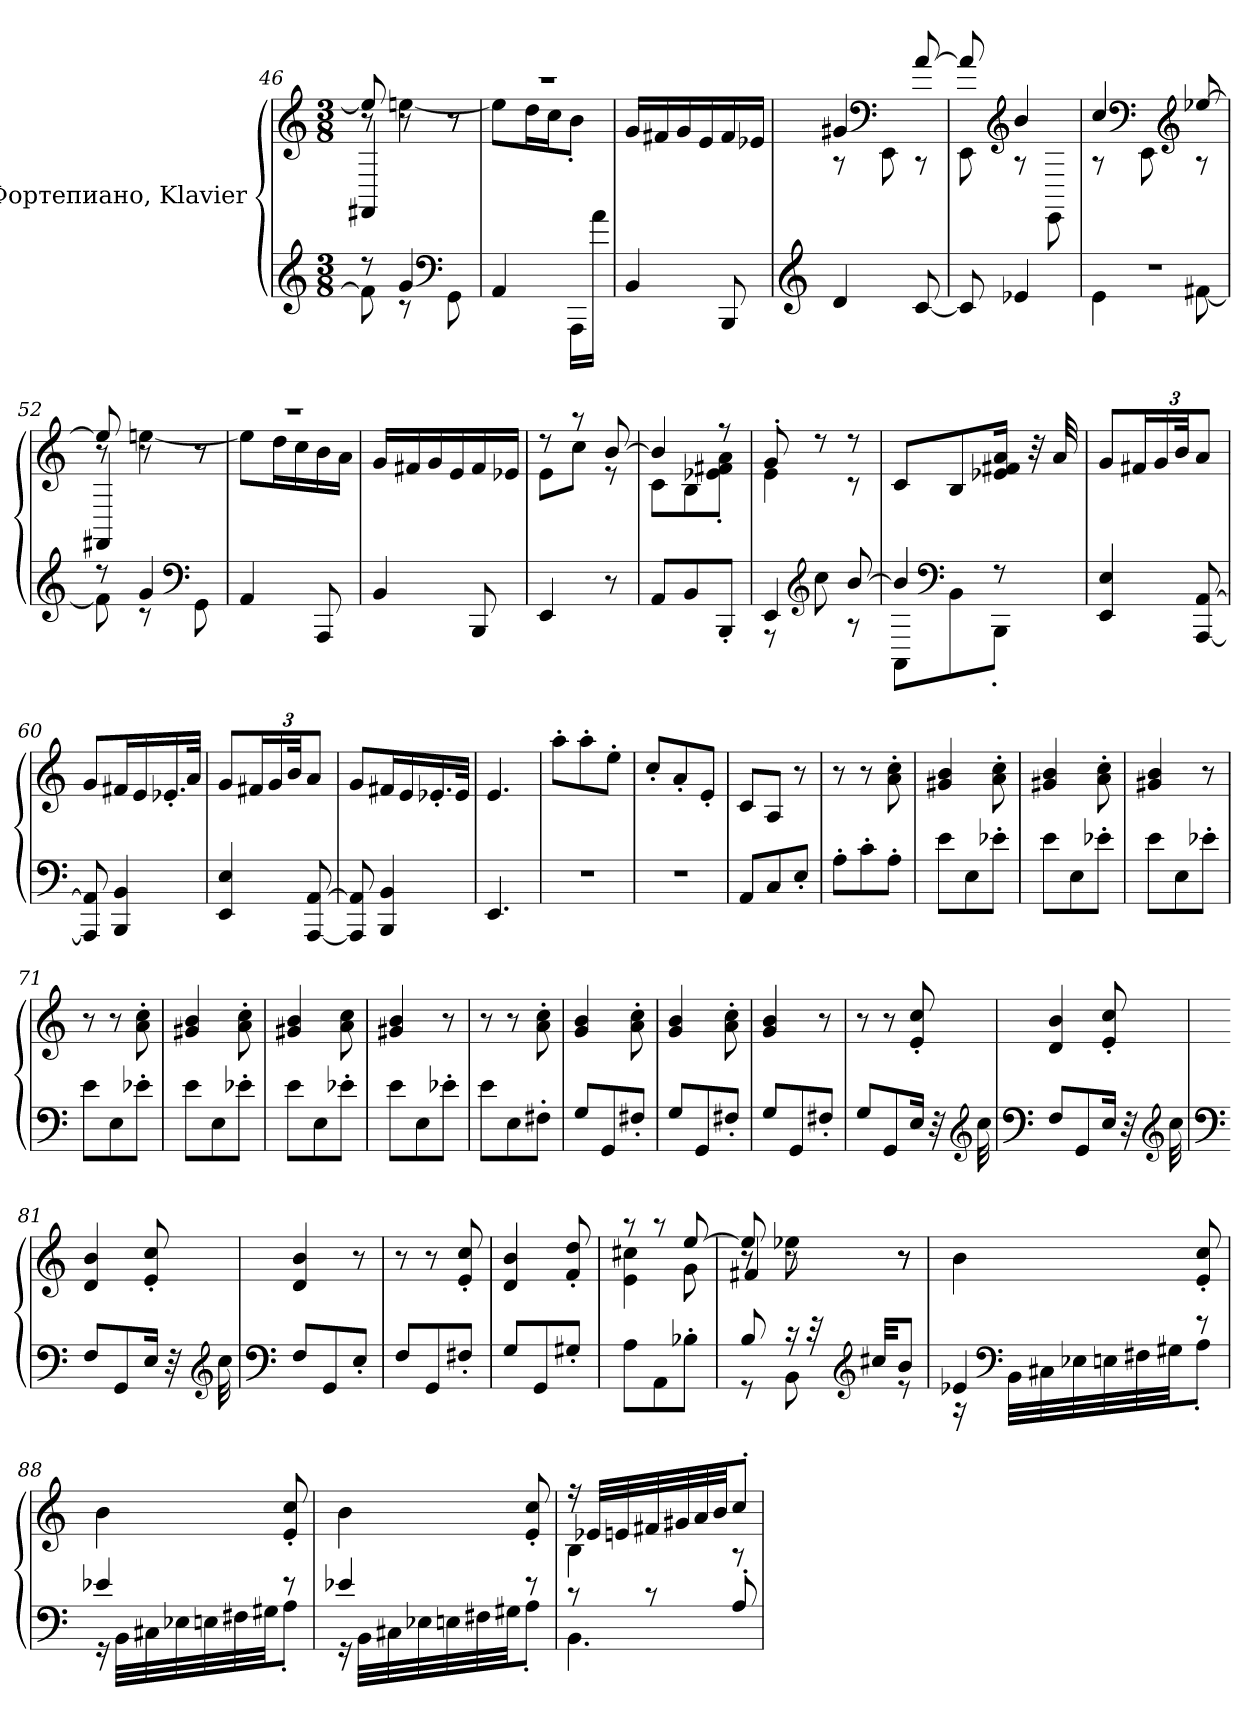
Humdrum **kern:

**kern	**kern
*part1	*part1
*staff2	*staff1
*I"Фортепиано, Klavier	*
*clefG2	*clefG2
*k[]	*k[]
*M3/8	*M3/8
=46	=46
*^	*^
*	*	*	*^
8r	8f#\]	8ee-/]	8r	4FF#X/
4g/	8r	8r	[4een\	.
*clefF4	*	*	*	*
.	8GG\	8r	.	8r
*v	*v	*	*	*
*	*	*v	*v
=47	=47	=47
4AA/	4.r	8ee\L]
.	.	16dd\L
.	.	16cc\J
16AAA\LL	.	8b'\J
16a\JJ	.	.
*	*v	*v
=48	=48
4BB/	16g/LL
.	16f#X/
.	16g/
.	16e/
8BBB/	16f#/
.	16e-X/JJ
=49	=49
*clefG2	*
*	*^
4d/	4g#X/	8r
*	*clefF4	*
.	.	8EE\
[8c/	[8a/	8r
!!LO:LB:g=z	!!
=50	=50	=50
8c/]	8a/]	8EE\
*	*clefG2	*
4e-X/	4b/	8r
.	.	8EE\
=51	=51	=51
*^	*	*
4.r	4e\	4cc/	8r
*	*	*clefF4	*
.	.	.	8EE\
*	*	*clefG2	*
.	[8f#X\	[8ee-X/	8r
=52	=52	=52	=52
*	*	*	*^
8r	8f#\]	8ee-/]	8r	4FF#X/
4g/	8r	8r	[4een\	.
*clefF4	*	*	*	*
.	8GG\	8r	.	8r
*v	*v	*	*	*
*	*	*v	*v
=53	=53	=53
4AA/	4.r	8ee\L]
.	.	16dd\L
.	.	16cc\
8AAA/	.	16b\
.	.	16a\JJ
*	*v	*v
=54	=54
4BB/	16g/LL
.	16f#X/
.	16g/
.	16e/
8BBB/	16f#/
.	16e-X/JJ
=55	=55
*	*^
4EE/	8r	8e\L
.	8r	8cc\J
8r	[8b/	8r
!!LO:LB:g=z	!!
=56	=56	=56
8AA/L	4b/]	8c\L
8BB/	.	8B\
8BBB'/J	8r	8e-X\' 8f#X\' 8a\'J
=57	=57	=57
*^	*	*
4EE/	8r	8g'/	4e\
*clefG2	*	*	*
.	8cc\	8r	.
[8b/	8r	8r	8r
*	*	*v	*v
=58	=58	=58
4b/]	8AA\L	8c/L
*clefF4	*	*
.	8BB\	8B/
8r	8BBB'\J	16e-X/ 16f#X/ 16a/Jk
.	.	32r
.	.	32a/
*v	*v	*
=59	=59
4EE/ 4E/	8g/L
.	16f#X/L
*	*Xbrackettup
.	24g/
.	48b/JK
[8AAA/ [8AA/	8a/J
=60	=60
8AAA/] 8AA/]	8g/L
4BBB/ 4BB/	16f#X/L
.	16e/
.	16.e-X'/
.	32a/JJk
=61	=61
4EE/ 4E/	8g/L
.	16f#X/L
.	24g/
.	48b/JK
[8AAA/ [8AA/	8a/J
!!LO:LB:g=z
=62	=62
8AAA/] 8AA/]	8g/L
4BBB/ 4BB/	16f#X/L
.	16e/
.	16.e-X'/
.	32e-/JJk
=63	=63
4.EE/	4.e/
=64	=64
4.r	8aa'\L
.	8aa'\
.	8ee'\J
=65	=65
4.r	8cc'/L
.	8a'/
.	8e'/J
=66	=66
8AA/L	8c/L
8C/	8A/J
8E'/J	8r
=67	=67
8A'\L	8r
8c'\	8r
8A'\J	8a\' 8cc\'
=68	=68
8e\L	4g#X/ 4b/
8E\	.
8e-X'\J	8a\' 8cc\'
=69	=69
8e\L	4g#X/ 4b/
8E\	.
8e-X'\J	8a\' 8cc\'
=70	=70
8e\L	4g#X/ 4b/
8E\	.
8e-X'\J	8r
!!LO:PB:g=z
=71	=71
8e\L	8r
8E\	8r
8e-X'\J	8a\' 8cc\'
=72	=72
8e\L	4g#X/ 4b/
8E\	.
8e-X'\J	8a\' 8cc\'
=73	=73
8e\L	4g#X/ 4b/
8E\	.
8e-X'\J	8a\ 8cc\
=74	=74
8e\L	4g#X/ 4b/
8E\	.
8e-X'\J	8r
=75	=75
8e\L	8r
8E\	8r
8F#X'\J	8a\' 8cc\'
=76	=76
8G/L	4g/ 4b/
8GG/	.
8F#X'/J	8a\' 8cc\'
=77	=77
8G/L	4g/ 4b/
8GG/	.
8F#X'/J	8a\' 8cc\'
=78	=78
8G/L	4g/ 4b/
8GG/	.
8F#X'/J	8r
!!LO:LB:g=z
=79	=79
8G/L	8r
8GG/	8r
16E/Jk	8e/' 8cc/'
32r	.
*clefG2	*
32cc\	.
=80	=80
*clefF4	*
8F/L	4d/ 4b/
8GG/	.
16E/Jk	8e/' 8cc/'
32r	.
*clefG2	*
32cc\	.
=81	=81
*clefF4	*
8F/L	4d/ 4b/
8GG/	.
16E/Jk	8e/' 8cc/'
32r	.
*clefG2	*
32cc\	.
=82	=82
*clefF4	*
8F/L	4d/ 4b/
8GG/	.
8E'/J	8r
=83	=83
8F/L	8r
8GG/	8r
8F#X'/J	8e/' 8cc/'
=84	=84
8G/L	4d/ 4b/
8GG/	.
8G#X'/J	8f/' 8dd/'
!!LO:LB:g=z
=85	=85
*	*^
8A\L	8r	4e\ 4cc#X\
8AA\	8r	.
8B-X'\J	[8ee/	8g\
=86	=86	=86
*^	*	*^
8B/	8r	8ee/]	8r	4f#X/
16r	8BB\	8r	8ee-X\	.
32r	.	.	.	.
*clefG2	*	*	*	*
32cc#X/KKL	.	.	.	.
8b/J	8r	8r	8r	8r
*	*	*v	*v	*v
=87	=87	=87
4e-X/	16r	4b\
*clefF4	*	*
.	32BB\LLL	.
.	32C#X\	.
.	32E-X\	.
.	32En\	.
.	32F#X\	.
.	32G#X\JJ	.
8r	8A'\J	8e/' 8cc/'
=88	=88	=88
4e-X/	16r	4b\
.	32BB\LLL	.
.	32C#X\	.
.	32E-X\	.
.	32En\	.
.	32F#X\	.
.	32G#X\JJ	.
8r	8A'\J	8e/' 8cc/'
!!LO:LB:g=z
=89	=89	=89
4e-X/	16r	4b\
.	32BB\LLL	.
.	32C#X\	.
.	32E-X\	.
.	32En\	.
.	32F#X\	.
.	32G#X\JJ	.
8r	8A'\J	8e/' 8cc/'
=90	=90	=90
*	*	*^
8r	4.BB\	16r	4B\
.	.	32e-X/LLL	.
.	.	32en/	.
8r	.	32f#X/	.
.	.	32g#X/	.
.	.	32a/	.
.	.	32b/JJ	.
8A'/	.	8cc'/J	8r
*v	*v	*	*
*	*v	*v
=	=
*-	*-
